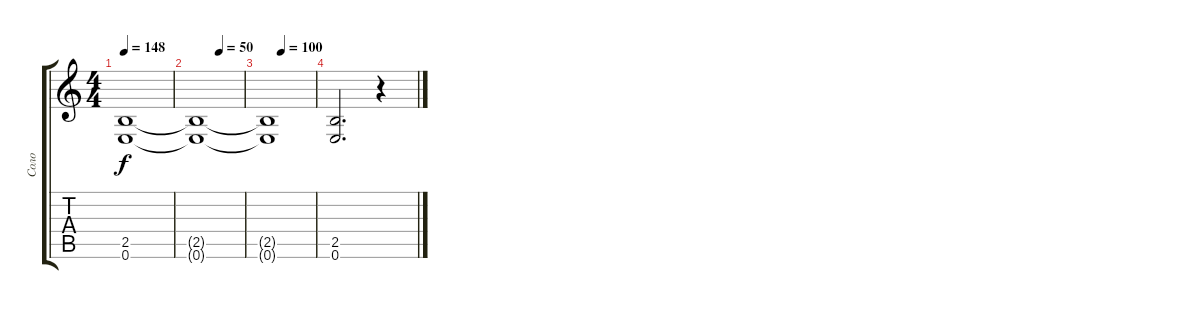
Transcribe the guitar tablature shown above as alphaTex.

\track ("Соло" "Соло") {instrument distortionguitar}
\staff {score tabs}
\tuning (E4 B3 G3 D3 A2 E2) {hide}
\ts (4 4)
\tempo 148
\clef g2
\ks c
(2.5{t} 0.6{t}).1{dy f} |
\tempo (50 0.5)
(2.5{t} 0.6{t}).1 |
\tempo (100 0.3125)
(2.5{t} 0.6{t}).1 |
(2.5 0.6).2{d} r.4
